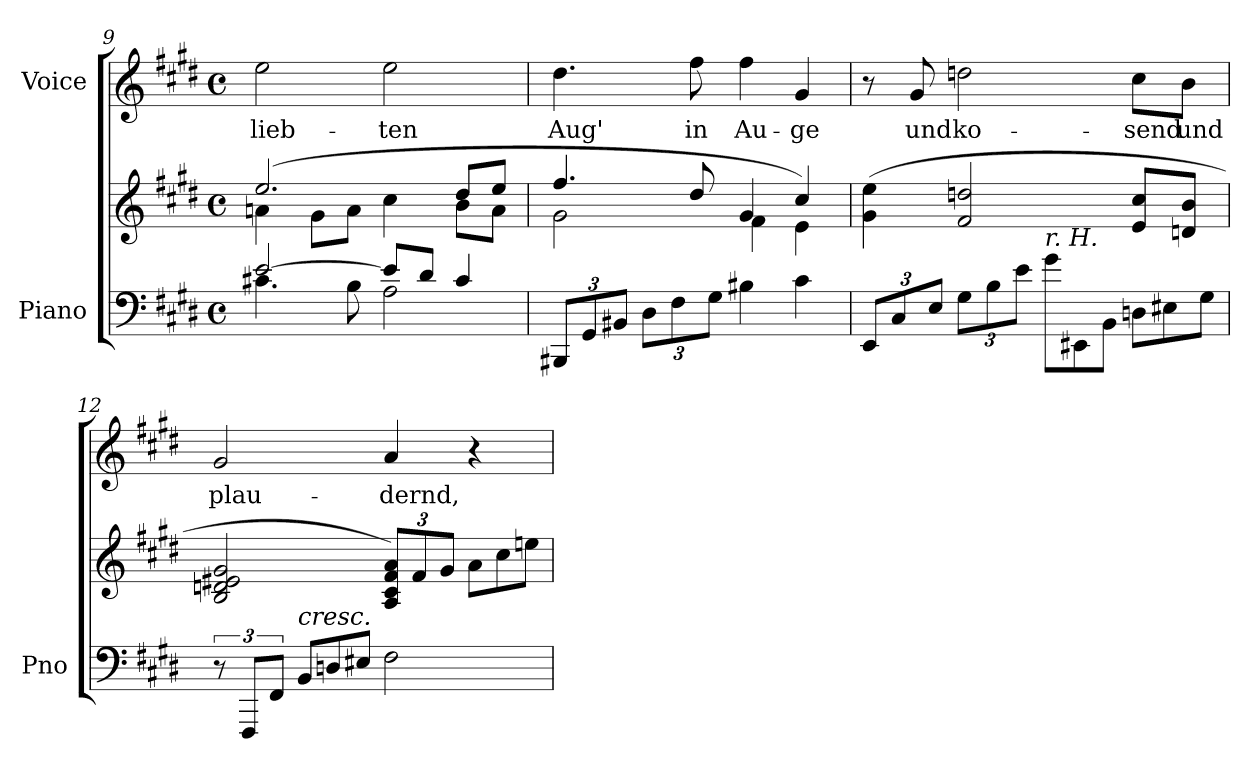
**kern	**kern	**kern	**text
*part2	*part2	*part1	*part1
*staff3	*staff2	*staff1	*staff1
*I"Piano	*	*I"Voice	*
*I'Pno	*	*	*
*clefF4	*clefG2	*clefG2	*
*k[f#c#g#d#]	*k[f#c#g#d#]	*k[f#c#g#d#]	*
*M4/4	*M4/4	*M4/4	*
*met(c)	*met(c)	*met(c)	*
=9	=9	=9	=9
*^	*^	*	*
[2e/	4.c#X\	(2.ee/	4an\	2ee\	-lieb-
.	.	.	8g#\L	.	.
.	8B\	.	8a\J	.	.
8e/L]	2A\	.	4cc#\	2ee\	-ten
8d#/J	.	.	.	.	.
4c#/	.	8dd#/L	8b\L	.	.
.	.	8ee/J	8a\J	.	.
*v	*v	*	*	*	*
=10	=10	=10	=10	=10
*Xbrackettup	*	*	*	*
12BBB#X/L	4.ff#/	2g#\	4.dd#\	Aug'
12GG#/	.	.	.	.
12BB#X/J	.	.	.	.
12D#\L	.	.	.	.
12F#\	.	.	.	.
.	8dd#/	.	8ff#\	in
12G#\J	.	.	.	.
4B#X\	4g#/	4f#\	4ff#\	Au-
4c#\	4cc#/)	4e\	4g#/	-ge
*	*v	*v	*	*
=11	=11	=11	=11
12EE/L	(4g#\ 4ee\	8r	.
12C#/	.	.	.
.	.	8g#/	und
12E/J	.	.	.
12G#\L	2f#/ 2ddn/	2ddn\	ko-
12B\	.	.	.
12e\J	.	.	.
*Xtuplet	*	*	*
!LO:TX:a:i:t=r. H.	!	!	!
12g#\L	.	.	.
12EE#X\	.	.	.
12BB\J	.	.	.
12Dn\L	8e/ 8cc#/L	8cc#\L	-send
12E#X\	.	.	.
.	8dn/ 8b/J	8b\J	und
12G#\J	.	.	.
=12	=12	=12	=12
*tuplet	*	*	*
*brackettup	*	*	*
12r	2B/ 2dn/ 2e#X/ 2g#/	2g#/	plau-
12FFF#/L	.	.	.
12FF#/J	.	.	.
*Xtuplet	*	*	*
!LO:TX:a:i:t=cresc.	!	!	!
12BB/L	.	.	.
12Dn/	.	.	.
12E#X/J	.	.	.
*	*Xbrackettup	*	*
2F#\	12A/ 12c#/ 12f#/ 12a/L)	4a/	-dernd,
.	12f#/	.	.
.	12g#/J	.	.
*	*Xtuplet	*	*
.	12a\L	4r	.
.	12cc#\	.	.
.	12een\J	.	.
=	=	=	=
*-	*-	*-	*-
